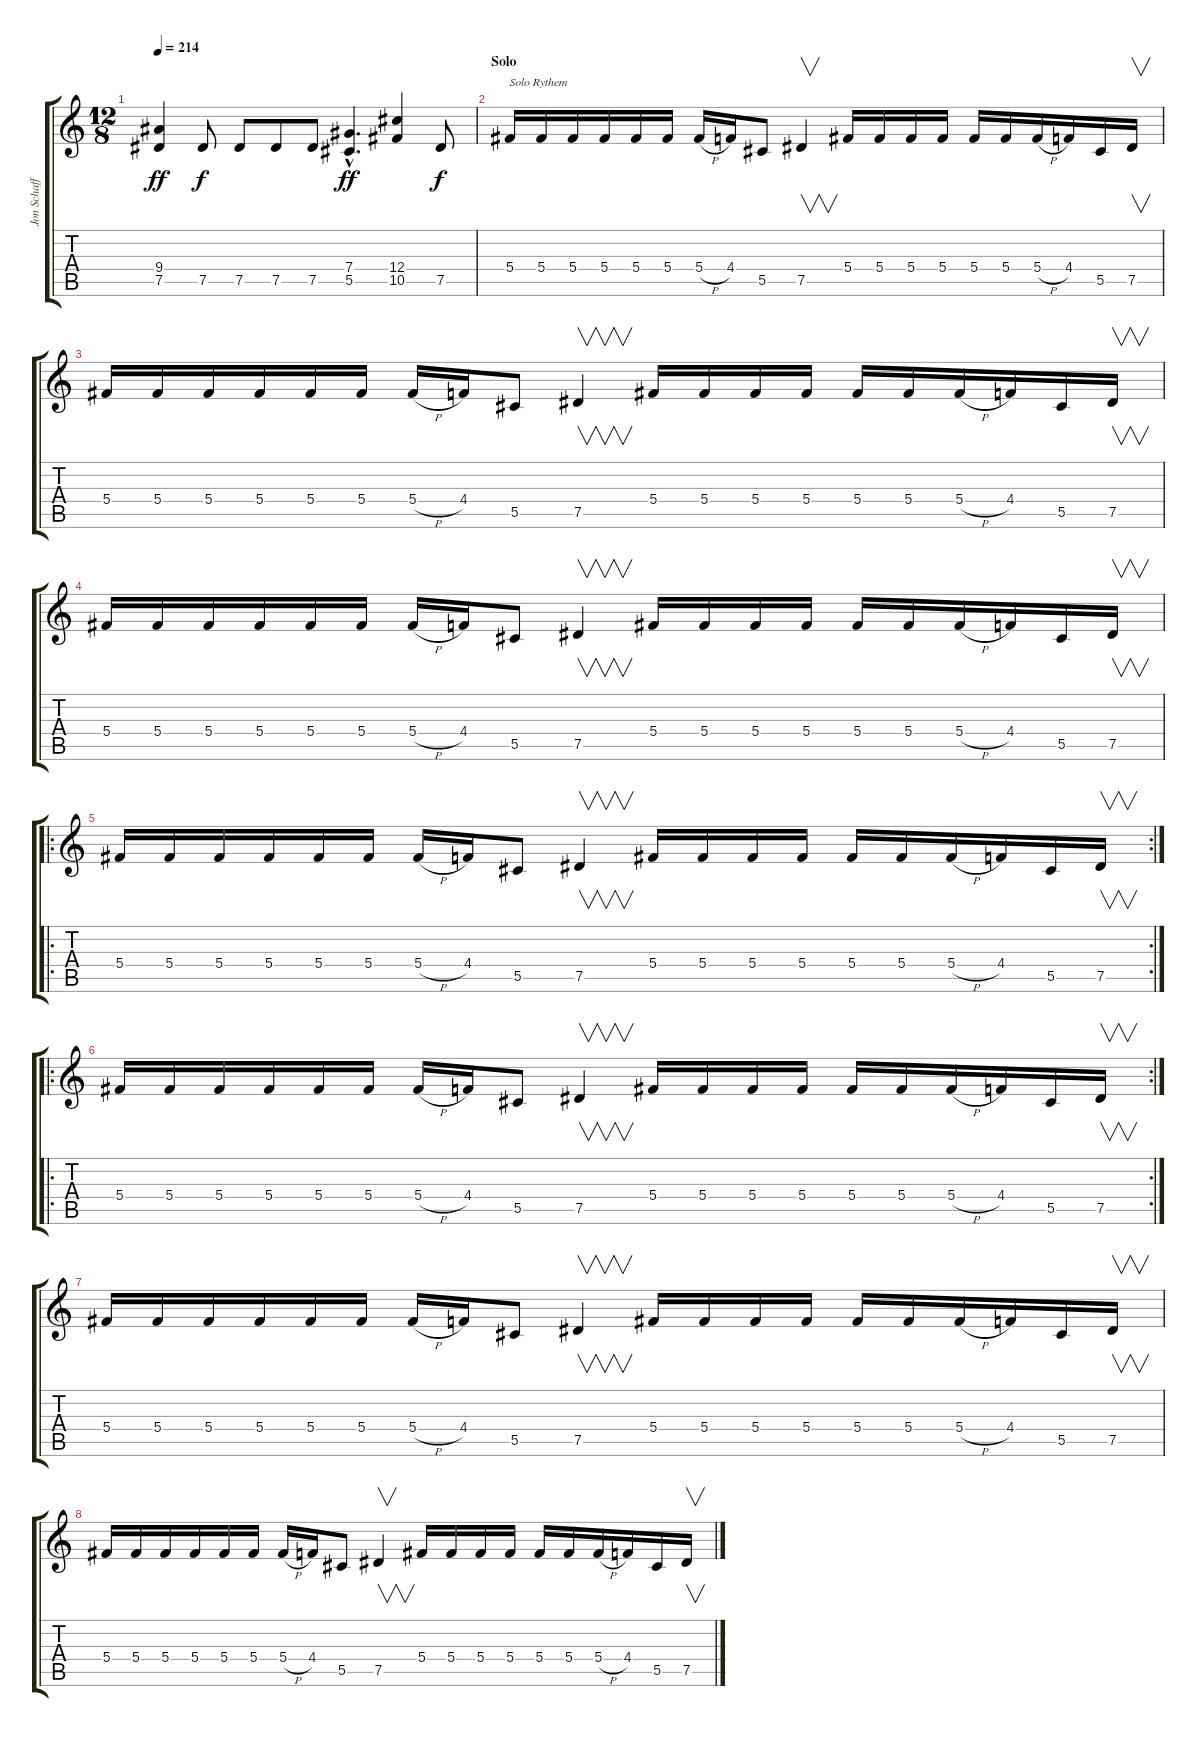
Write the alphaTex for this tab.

\track ("Jon Schaffer" "Jon Schaff") {instrument distortionguitar}
\staff {score tabs}
\tuning (Eb4 Bb3 Gb3 Db3 Ab2 Eb2) {hide}
\ts (12 8)
\tempo 214
\clef g2
\ks c
(9.4 7.5).4{dy ff} 7.5.8{dy f} 7.5.8 7.5.8 7.5.8 (7.4{hac} 5.5).4{d dy ff} (12.4 10.5).4 7.5.8{dy f} |
\section ("" "Solo")
5.4.16{txt "Solo Rythem"} 5.4.16 5.4.16 5.4.16 5.4.16 5.4.16 5.4{h}.16 4.4.16 5.5.8 7.5.4{v} 5.4.16 5.4.16 5.4.16 5.4.16 5.4.16 5.4.16 5.4{h}.16 4.4.16 5.5.16 7.5.16{v} |
5.4.16 5.4.16 5.4.16 5.4.16 5.4.16 5.4.16 5.4{h}.16 4.4.16 5.5.8 7.5.4{v} 5.4.16 5.4.16 5.4.16 5.4.16 5.4.16 5.4.16 5.4{h}.16 4.4.16 5.5.16 7.5.16{v} |
5.4.16 5.4.16 5.4.16 5.4.16 5.4.16 5.4.16 5.4{h}.16 4.4.16 5.5.8 7.5.4{v} 5.4.16 5.4.16 5.4.16 5.4.16 5.4.16 5.4.16 5.4{h}.16 4.4.16 5.5.16 7.5.16{v} |
\ro
\rc 2
5.4.16 5.4.16 5.4.16 5.4.16 5.4.16 5.4.16 5.4{h}.16 4.4.16 5.5.8 7.5.4{v} 5.4.16 5.4.16 5.4.16 5.4.16 5.4.16 5.4.16 5.4{h}.16 4.4.16 5.5.16 7.5.16{v} |
\ro
\rc 2
5.4.16 5.4.16 5.4.16 5.4.16 5.4.16 5.4.16 5.4{h}.16 4.4.16 5.5.8 7.5.4{v} 5.4.16 5.4.16 5.4.16 5.4.16 5.4.16 5.4.16 5.4{h}.16 4.4.16 5.5.16 7.5.16{v} |
5.4.16 5.4.16 5.4.16 5.4.16 5.4.16 5.4.16 5.4{h}.16 4.4.16 5.5.8 7.5.4{v} 5.4.16 5.4.16 5.4.16 5.4.16 5.4.16 5.4.16 5.4{h}.16 4.4.16 5.5.16 7.5.16{v} |
5.4.16 5.4.16 5.4.16 5.4.16 5.4.16 5.4.16 5.4{h}.16 4.4.16 5.5.8 7.5.4{v} 5.4.16 5.4.16 5.4.16 5.4.16 5.4.16 5.4.16 5.4{h}.16 4.4.16 5.5.16 7.5.16{v}
